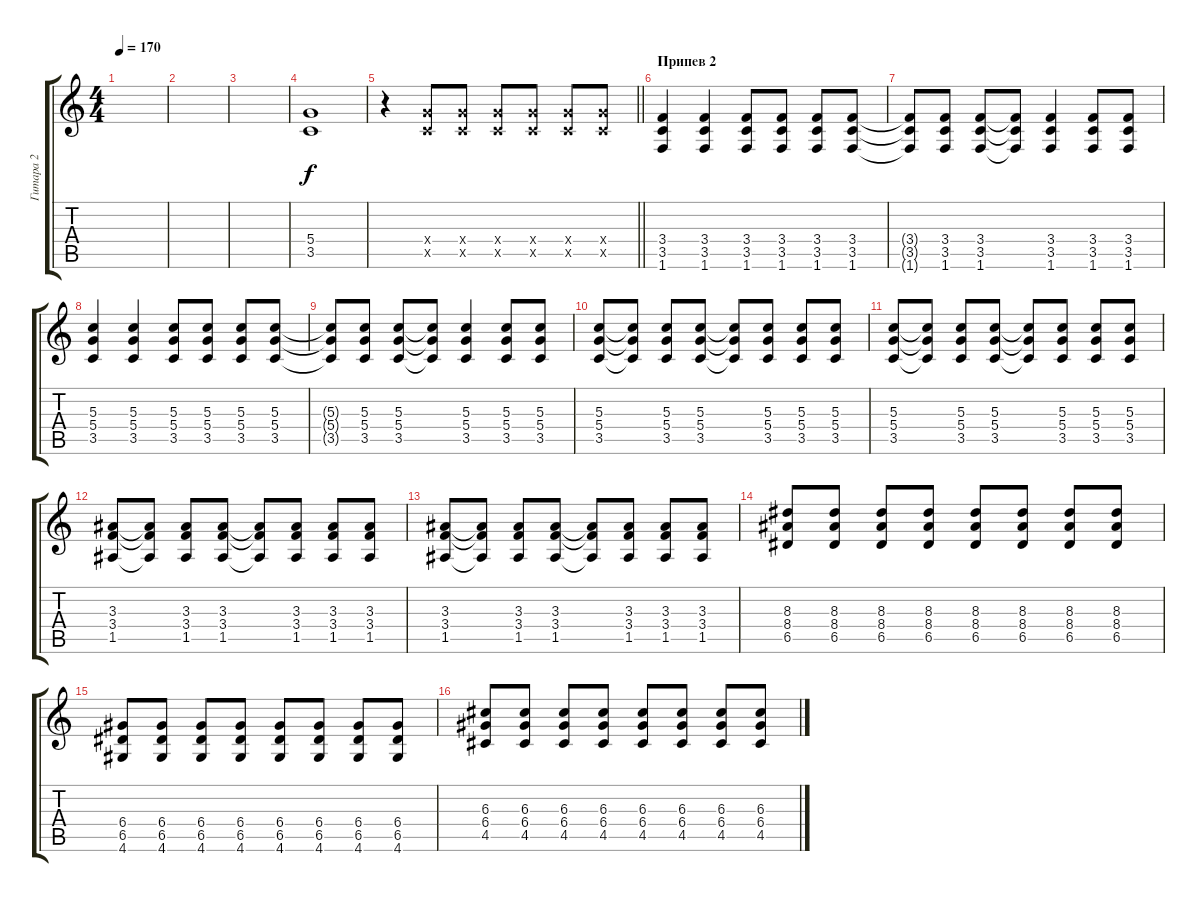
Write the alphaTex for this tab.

\track ("Гитара 2" "Гитара 2") {instrument overdrivenguitar}
\staff {score tabs}
\tuning (E4 B3 G3 D3 A2 E2) {hide}
\ts (4 4)
\tempo 170
\clef g2
\ks c
|
|
|
(5.4 3.5).1 |
\barLineRight lightlight
r.4 (5.4{x} 3.5{x}).8 (5.4{x} 3.5{x}).8 (5.4{x} 3.5{x}).8 (5.4{x} 3.5{x}).8 (5.4{x} 3.5{x}).8 (5.4{x} 3.5{x}).8 |
\section ("" "Припев 2")
(3.4 3.5 1.6).4 (3.4 3.5 1.6).4 (3.4 3.5 1.6).8 (3.4 3.5 1.6).8 (3.4 3.5 1.6).8 (3.4 3.5 1.6).8 |
(3.4{t} 3.5{t} 1.6{t}).8 (3.4 3.5 1.6).8 (3.4 3.5 1.6).8 (3.4{t} 3.5{t} 1.6{t}).8 (3.4 3.5 1.6).4 (3.4 3.5 1.6).8 (3.4 3.5 1.6).8 |
(5.3 5.4 3.5).4 (5.3 5.4 3.5).4 (5.3 5.4 3.5).8 (5.3 5.4 3.5).8 (5.3 5.4 3.5).8 (5.3 5.4 3.5).8 |
(5.3{t} 5.4{t} 3.5{t}).8 (5.3 5.4 3.5).8 (5.3 5.4 3.5).8 (5.3{t} 5.4{t} 3.5{t}).8 (5.3 5.4 3.5).4 (5.3 5.4 3.5).8 (5.3 5.4 3.5).8 |
(5.3 5.4 3.5).8 (5.3{t} 5.4{t} 3.5{t}).8 (5.3 5.4 3.5).8 (5.3 5.4 3.5).8 (5.3{t} 5.4{t} 3.5{t}).8 (5.3 5.4 3.5).8 (5.3 5.4 3.5).8 (5.3 5.4 3.5).8 |
(5.3 5.4 3.5).8 (5.3{t} 5.4{t} 3.5{t}).8 (5.3 5.4 3.5).8 (5.3 5.4 3.5).8 (5.3{t} 5.4{t} 3.5{t}).8 (5.3 5.4 3.5).8 (5.3 5.4 3.5).8 (5.3 5.4 3.5).8 |
(3.3 3.4 1.5).8 (3.3{t} 3.4{t} 1.5{t}).8 (3.3 3.4 1.5).8 (3.3 3.4 1.5).8 (3.3{t} 3.4{t} 1.5{t}).8 (3.3 3.4 1.5).8 (3.3 3.4 1.5).8 (3.3 3.4 1.5).8 |
(3.3 3.4 1.5).8 (3.3{t} 3.4{t} 1.5{t}).8 (3.3 3.4 1.5).8 (3.3 3.4 1.5).8 (3.3{t} 3.4{t} 1.5{t}).8 (3.3 3.4 1.5).8 (3.3 3.4 1.5).8 (3.3 3.4 1.5).8 |
(8.3 8.4 6.5).8 (8.3 8.4 6.5).8 (8.3 8.4 6.5).8 (8.3 8.4 6.5).8 (8.3 8.4 6.5).8 (8.3 8.4 6.5).8 (8.3 8.4 6.5).8 (8.3 8.4 6.5).8 |
(6.4 6.5 4.6).8 (6.4 6.5 4.6).8 (6.4 6.5 4.6).8 (6.4 6.5 4.6).8 (6.4 6.5 4.6).8 (6.4 6.5 4.6).8 (6.4 6.5 4.6).8 (6.4 6.5 4.6).8 |
(6.3 6.4 4.5).8 (6.3 6.4 4.5).8 (6.3 6.4 4.5).8 (6.3 6.4 4.5).8 (6.3 6.4 4.5).8 (6.3 6.4 4.5).8 (6.3 6.4 4.5).8 (6.3 6.4 4.5).8
